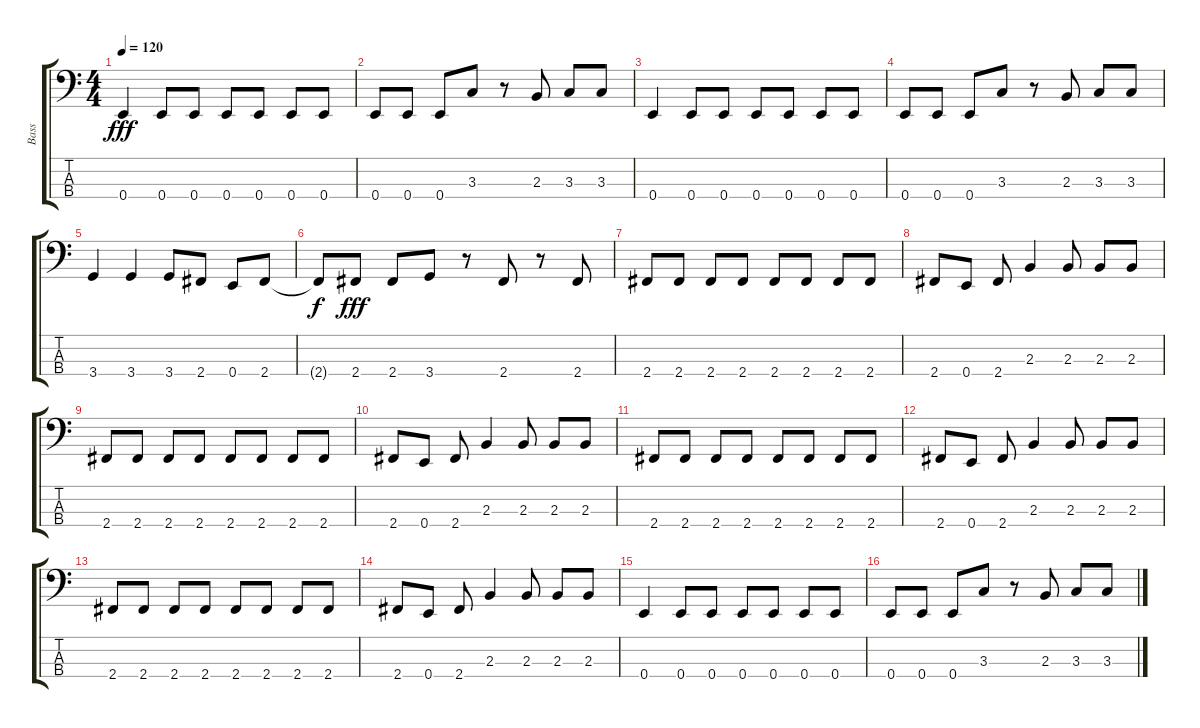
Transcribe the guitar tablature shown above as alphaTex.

\track ("Bass" "Bass") {instrument electricbasspick}
\staff {score tabs}
\tuning (G2 D2 A1 E1) {hide}
\ts (4 4)
\tempo 120
\clef f4
\ks c
0.4.4{dy fff} 0.4.8 0.4.8 0.4.8 0.4.8 0.4.8 0.4.8 |
0.4.8 0.4.8 0.4.8 3.3.8 r.8 2.3.8 3.3.8 3.3.8 |
0.4.4 0.4.8 0.4.8 0.4.8 0.4.8 0.4.8 0.4.8 |
0.4.8 0.4.8 0.4.8 3.3.8 r.8 2.3.8 3.3.8 3.3.8 |
3.4.4 3.4.4 3.4.8 2.4.8 0.4.8 2.4.8 |
2.4{t}.8{dy f} 2.4.8{dy fff} 2.4.8 3.4.8 r.8 2.4.8 r.8 2.4.8 |
2.4.8 2.4.8 2.4.8 2.4.8 2.4.8 2.4.8 2.4.8 2.4.8 |
2.4.8 0.4.8 2.4.8 2.3.4 2.3.8 2.3.8 2.3.8 |
2.4.8 2.4.8 2.4.8 2.4.8 2.4.8 2.4.8 2.4.8 2.4.8 |
2.4.8 0.4.8 2.4.8 2.3.4 2.3.8 2.3.8 2.3.8 |
2.4.8 2.4.8 2.4.8 2.4.8 2.4.8 2.4.8 2.4.8 2.4.8 |
2.4.8 0.4.8 2.4.8 2.3.4 2.3.8 2.3.8 2.3.8 |
2.4.8 2.4.8 2.4.8 2.4.8 2.4.8 2.4.8 2.4.8 2.4.8 |
2.4.8 0.4.8 2.4.8 2.3.4 2.3.8 2.3.8 2.3.8 |
0.4.4 0.4.8 0.4.8 0.4.8 0.4.8 0.4.8 0.4.8 |
0.4.8 0.4.8 0.4.8 3.3.8 r.8 2.3.8 3.3.8 3.3.8
